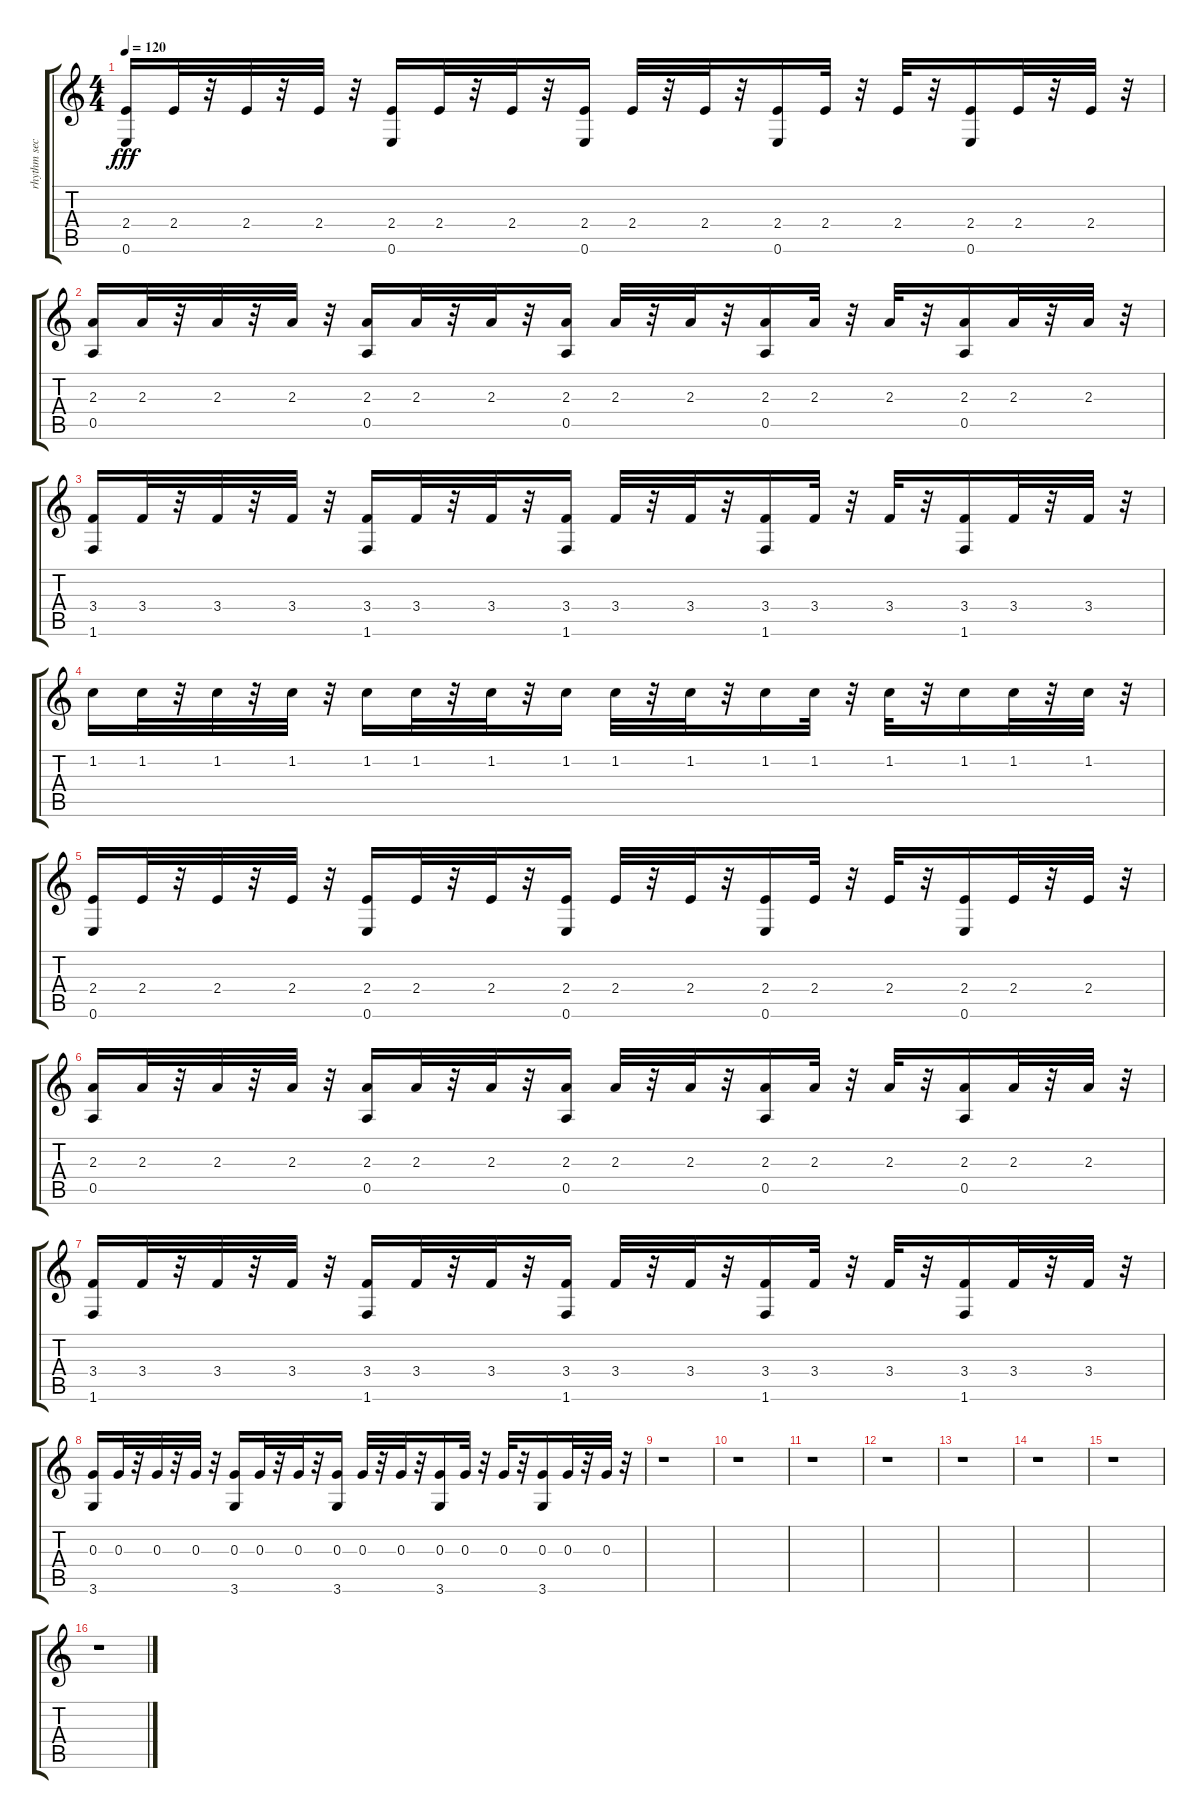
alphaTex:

\track ("rhythm section" "rhythm sec") {instrument synthbass1}
\staff {score tabs}
\tuning (E4 B3 G3 D3 A2 E2) {hide}
\ts (4 4)
\tempo 120
\clef g2
\ks c
(2.4 0.6).16{dy fff} 2.4.32 r.32 2.4.32 r.32 2.4.32 r.32 (2.4 0.6).16 2.4.32 r.32 2.4.32 r.32 (2.4 0.6).16 2.4.32 r.32 2.4.32 r.32 (2.4 0.6).16 2.4.32 r.32 2.4.32 r.32 (2.4 0.6).16 2.4.32 r.32 2.4.32 r.32 |
(2.3 0.5).16 2.3.32 r.32 2.3.32 r.32 2.3.32 r.32 (2.3 0.5).16 2.3.32 r.32 2.3.32 r.32 (2.3 0.5).16 2.3.32 r.32 2.3.32 r.32 (2.3 0.5).16 2.3.32 r.32 2.3.32 r.32 (2.3 0.5).16 2.3.32 r.32 2.3.32 r.32 |
(3.4 1.6).16 3.4.32 r.32 3.4.32 r.32 3.4.32 r.32 (3.4 1.6).16 3.4.32 r.32 3.4.32 r.32 (3.4 1.6).16 3.4.32 r.32 3.4.32 r.32 (3.4 1.6).16 3.4.32 r.32 3.4.32 r.32 (3.4 1.6).16 3.4.32 r.32 3.4.32 r.32 |
1.2.16 1.2.32 r.32 1.2.32 r.32 1.2.32 r.32 1.2.16 1.2.32 r.32 1.2.32 r.32 1.2.16 1.2.32 r.32 1.2.32 r.32 1.2.16 1.2.32 r.32 1.2.32 r.32 1.2.16 1.2.32 r.32 1.2.32 r.32 |
(2.4 0.6).16 2.4.32 r.32 2.4.32 r.32 2.4.32 r.32 (2.4 0.6).16 2.4.32 r.32 2.4.32 r.32 (2.4 0.6).16 2.4.32 r.32 2.4.32 r.32 (2.4 0.6).16 2.4.32 r.32 2.4.32 r.32 (2.4 0.6).16 2.4.32 r.32 2.4.32 r.32 |
(2.3 0.5).16 2.3.32 r.32 2.3.32 r.32 2.3.32 r.32 (2.3 0.5).16 2.3.32 r.32 2.3.32 r.32 (2.3 0.5).16 2.3.32 r.32 2.3.32 r.32 (2.3 0.5).16 2.3.32 r.32 2.3.32 r.32 (2.3 0.5).16 2.3.32 r.32 2.3.32 r.32 |
(3.4 1.6).16 3.4.32 r.32 3.4.32 r.32 3.4.32 r.32 (3.4 1.6).16 3.4.32 r.32 3.4.32 r.32 (3.4 1.6).16 3.4.32 r.32 3.4.32 r.32 (3.4 1.6).16 3.4.32 r.32 3.4.32 r.32 (3.4 1.6).16 3.4.32 r.32 3.4.32 r.32 |
(0.3 3.6).16 0.3.32 r.32 0.3.32 r.32 0.3.32 r.32 (0.3 3.6).16 0.3.32 r.32 0.3.32 r.32 (0.3 3.6).16 0.3.32 r.32 0.3.32 r.32 (0.3 3.6).16 0.3.32 r.32 0.3.32 r.32 (0.3 3.6).16 0.3.32 r.32 0.3.32 r.32 |
r.1 |
r.1 |
r.1 |
r.1 |
r.1 |
r.1 |
r.1 |
r.1
